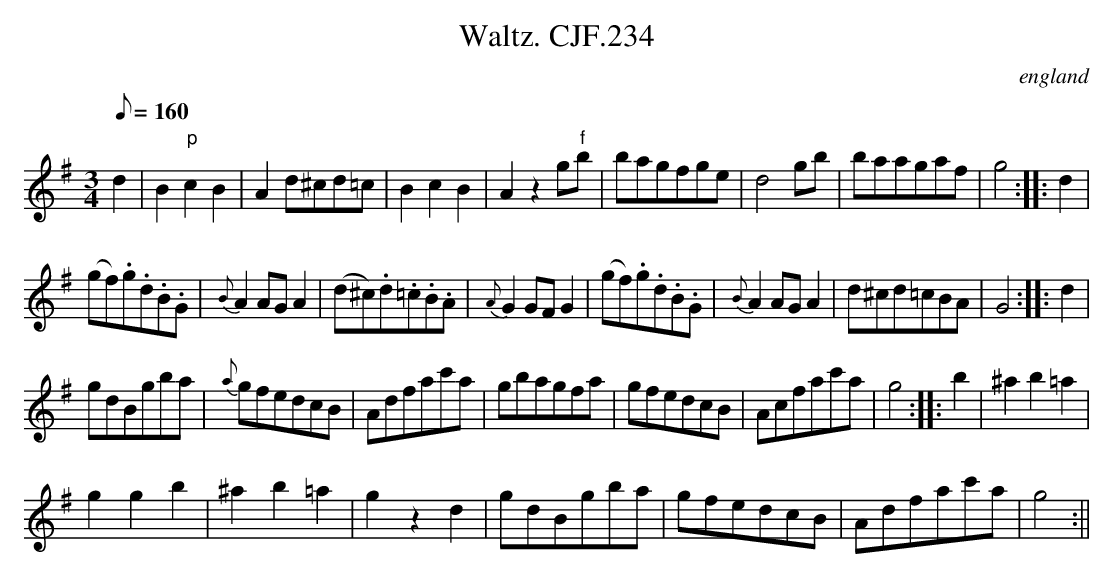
X:1
T:Waltz. CJF.234
O:england
M:3/4
L:1/8
Q:160
K:G
d2|B2"p"c2B2|A2d^cd=c|B2c2B2|A2z2g"f"b|\
bagfge|d4gb|baagaf|g4:||:d2|
(gf).g.d.B.G|{B}A2AGA2|(d^c).d.=c.B.A|{A}G2GFG2|\
(gf).g.d.B.G|{B}A2AGA2|d^cd=cBA|G4:||:d2|
gdBgba|{a}gfedcB|Adfac'a""|gbagfa|gfedcB|\
Acfac'a|g4:||:b2|^a2b2=a2|
g2g2b2|^a2b2=a2|g2z2d2|gdBgba|gfedcB|Adfac'a|g4:||
